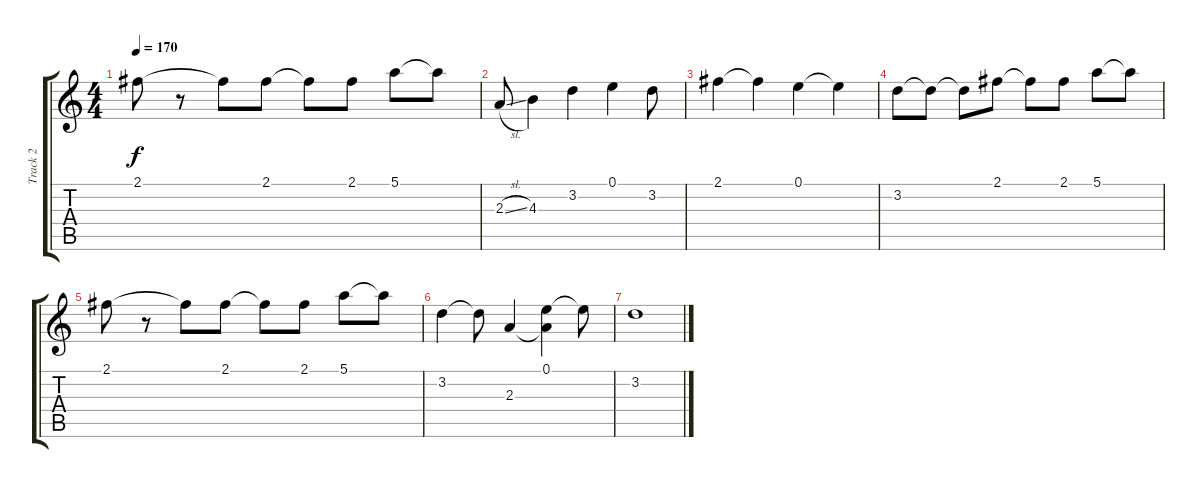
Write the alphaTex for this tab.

\track ("Track 2" "Track 2") {instrument distortionguitar}
\staff {score tabs}
\tuning (E4 B3 G3 D3 A2 E2) {hide}
\ts (4 4)
\tempo 170
\clef g2
\ks c
2.1.8{dy f} r.8 2.1{t}.8 2.1.8 2.1{t}.8 2.1.8 5.1.8 5.1{t}.8 |
2.3{sl}.8 4.3.4 3.2.4 0.1.4 3.2.8 |
2.1.4 2.1{t}.4 0.1.4 0.1{t}.4 |
3.2.8 3.2{t}.8 3.2{t}.8 2.1.8 2.1{t}.8 2.1.8 5.1.8 5.1{t}.8 |
2.1.8 r.8 2.1{t}.8 2.1.8 2.1{t}.8 2.1.8 5.1.8 5.1{t}.8 |
3.2.4 3.2{t}.8 2.3.4 (0.1 2.3{t}).4 0.1{t}.8 |
3.2.1
